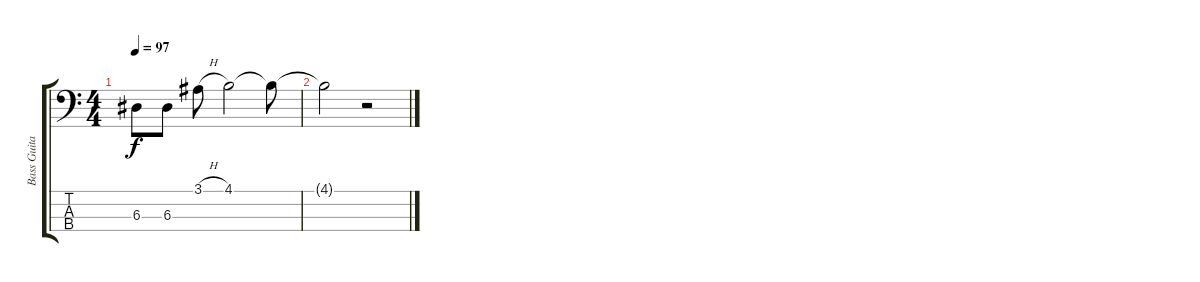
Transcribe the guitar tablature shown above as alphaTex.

\track ("Bass Guitar (Finger)" "Bass Guita") {instrument electricbassfinger}
\staff {score tabs}
\tuning (G2 D2 A1 E1) {hide}
\ts (4 4)
\tempo 97
\clef f4
\ks c
6.3.8{dy f} 6.3.8 3.1{h}.8 4.1.2 4.1{t}.8 |
4.1{t}.2 r.2
